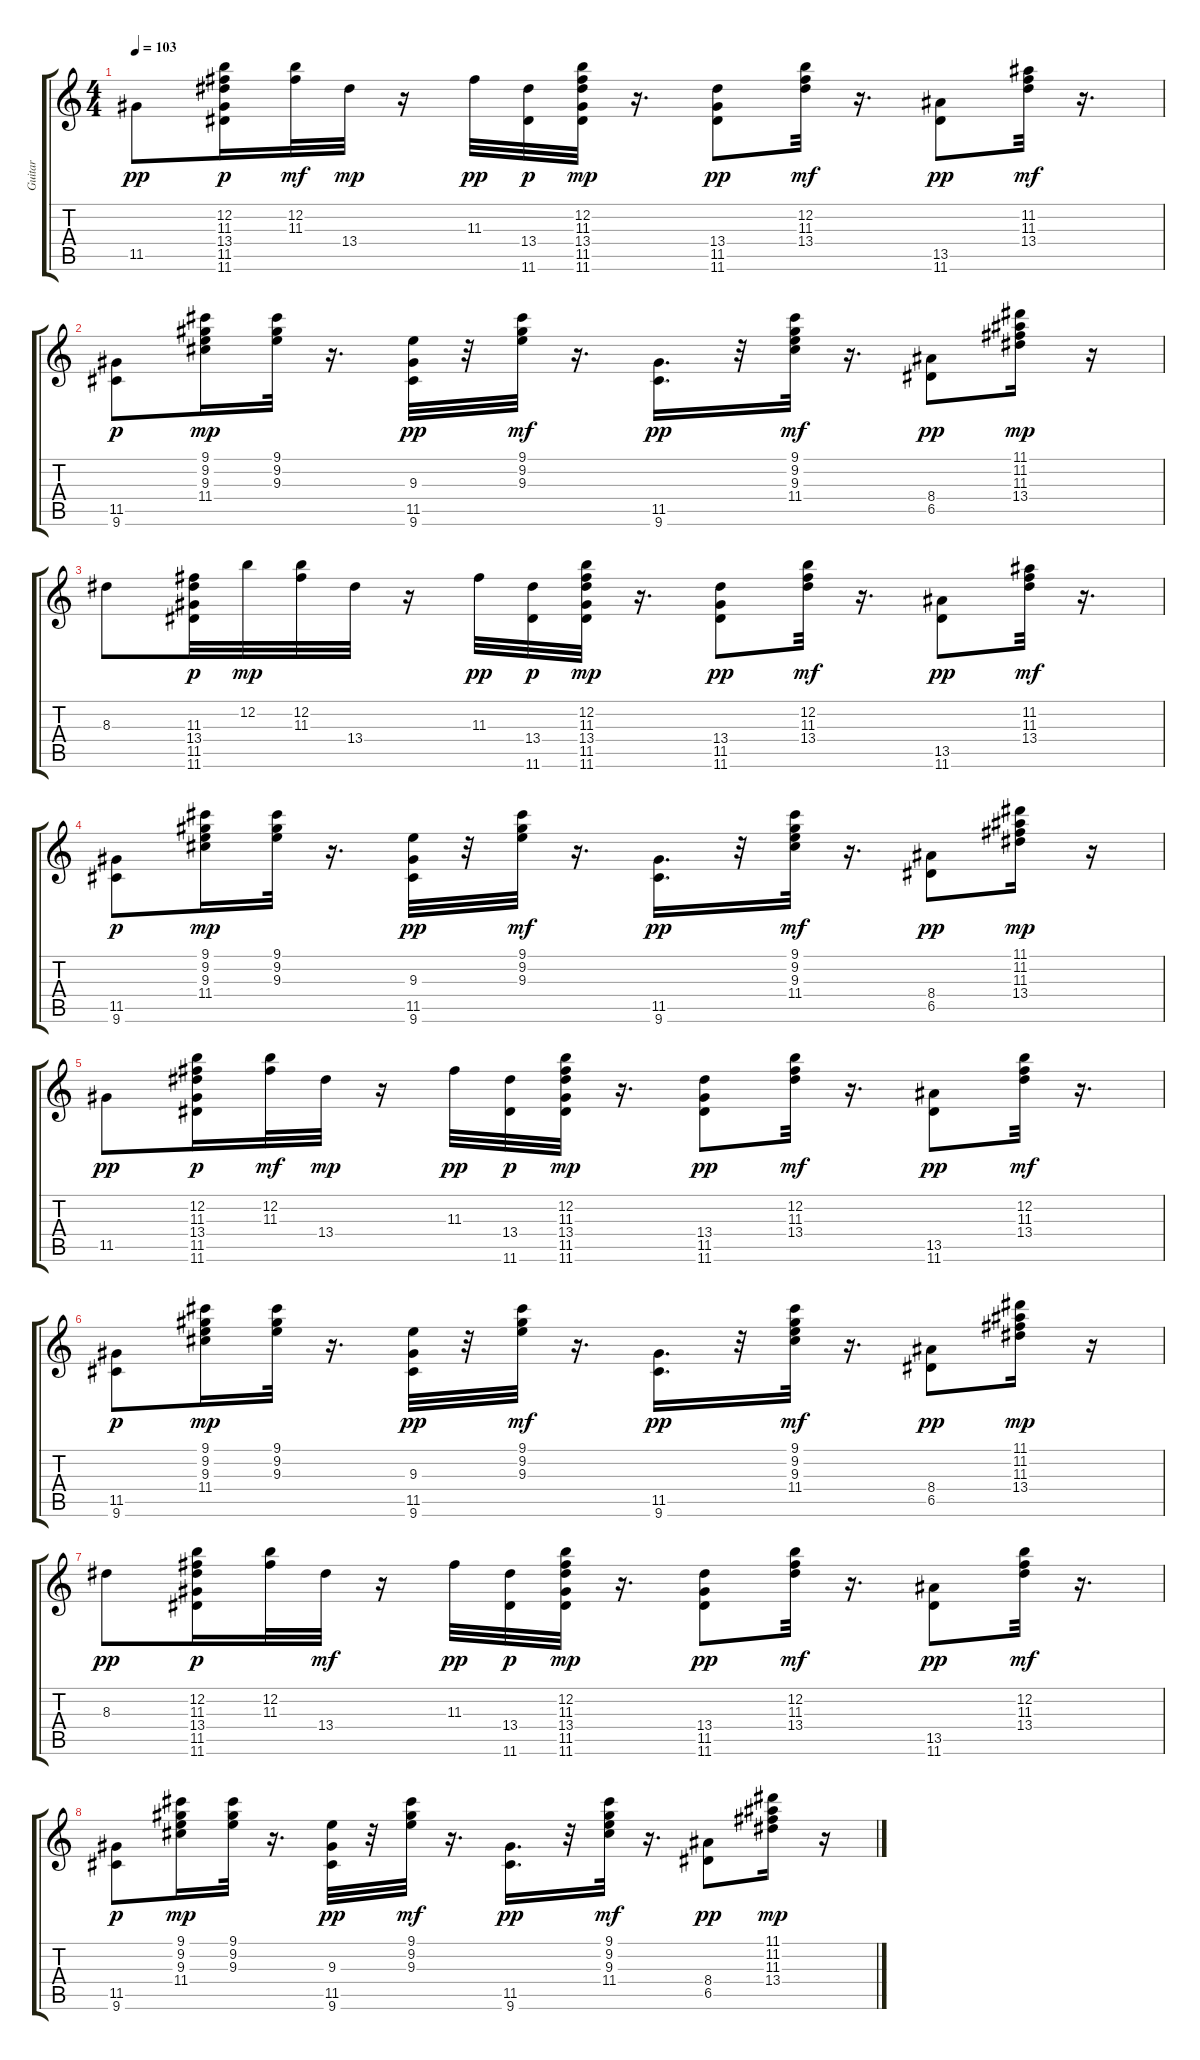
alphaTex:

\track ("Guitar" "Guitar") {instrument acousticguitarsteel}
\staff {score tabs}
\tuning (E4 B3 G3 D3 A2 E2) {hide}
\ts (4 4)
\tempo 103
\clef g2
\ks c
11.5.8{dy pp} (12.2 11.3 13.4 11.5 11.6).16{dy p} (12.2 11.3).32{dy mf} 13.4.32{dy mp} r.16 11.3.32{dy pp} (13.4 11.6).32{dy p} (12.2 11.3 13.4 11.5 11.6).32{dy mp} r.16{d} (13.4 11.5 11.6).8{dy pp} (12.2 11.3 13.4).32{dy mf} r.16{d} (13.5 11.6).8{dy pp} (11.2 11.3 13.4).32{dy mf} r.16{d} |
(11.5 9.6).8{dy p} (9.1 9.2 9.3 11.4).16{dy mp} (9.1 9.2 9.3).32 r.16{d} (9.3 11.5 9.6).32{dy pp} r.32 (9.1 9.2 9.3).32{dy mf} r.16{d} (11.5 9.6).16{d dy pp} r.32 (9.1 9.2 9.3 11.4).32{dy mf} r.16{d} (8.4 6.5).8{dy pp} (11.1 11.2 11.3 13.4).16{dy mp} r.16 |
8.3.8 (11.3 13.4 11.5 11.6).32{dy p} 12.2.32{dy mp} (12.2 11.3).32 13.4.32 r.16 11.3.32{dy pp} (13.4 11.6).32{dy p} (12.2 11.3 13.4 11.5 11.6).32{dy mp} r.16{d} (13.4 11.5 11.6).8{dy pp} (12.2 11.3 13.4).32{dy mf} r.16{d} (13.5 11.6).8{dy pp} (11.2 11.3 13.4).32{dy mf} r.16{d} |
(11.5 9.6).8{dy p} (9.1 9.2 9.3 11.4).16{dy mp} (9.1 9.2 9.3).32 r.16{d} (9.3 11.5 9.6).32{dy pp} r.32 (9.1 9.2 9.3).32{dy mf} r.16{d} (11.5 9.6).16{d dy pp} r.32 (9.1 9.2 9.3 11.4).32{dy mf} r.16{d} (8.4 6.5).8{dy pp} (11.1 11.2 11.3 13.4).16{dy mp} r.16 |
11.5.8{dy pp} (12.2 11.3 13.4 11.5 11.6).16{dy p} (12.2 11.3).32{dy mf} 13.4.32{dy mp} r.16 11.3.32{dy pp} (13.4 11.6).32{dy p} (12.2 11.3 13.4 11.5 11.6).32{dy mp} r.16{d} (13.4 11.5 11.6).8{dy pp} (12.2 11.3 13.4).32{dy mf} r.16{d} (13.5 11.6).8{dy pp} (12.2 11.3 13.4).32{dy mf} r.16{d} |
(11.5 9.6).8{dy p} (9.1 9.2 9.3 11.4).16{dy mp} (9.1 9.2 9.3).32 r.16{d} (9.3 11.5 9.6).32{dy pp} r.32 (9.1 9.2 9.3).32{dy mf} r.16{d} (11.5 9.6).16{d dy pp} r.32 (9.1 9.2 9.3 11.4).32{dy mf} r.16{d} (8.4 6.5).8{dy pp} (11.1 11.2 11.3 13.4).16{dy mp} r.16 |
8.3.8{dy pp} (12.2 11.3 13.4 11.5 11.6).16{dy p} (12.2 11.3).32 13.4.32{dy mf} r.16 11.3.32{dy pp} (13.4 11.6).32{dy p} (12.2 11.3 13.4 11.5 11.6).32{dy mp} r.16{d} (13.4 11.5 11.6).8{dy pp} (12.2 11.3 13.4).32{dy mf} r.16{d} (13.5 11.6).8{dy pp} (12.2 11.3 13.4).32{dy mf} r.16{d} |
(11.5 9.6).8{dy p} (9.1 9.2 9.3 11.4).16{dy mp} (9.1 9.2 9.3).32 r.16{d} (9.3 11.5 9.6).32{dy pp} r.32 (9.1 9.2 9.3).32{dy mf} r.16{d} (11.5 9.6).16{d dy pp} r.32 (9.1 9.2 9.3 11.4).32{dy mf} r.16{d} (8.4 6.5).8{dy pp} (11.1 11.2 11.3 13.4).16{dy mp} r.16
